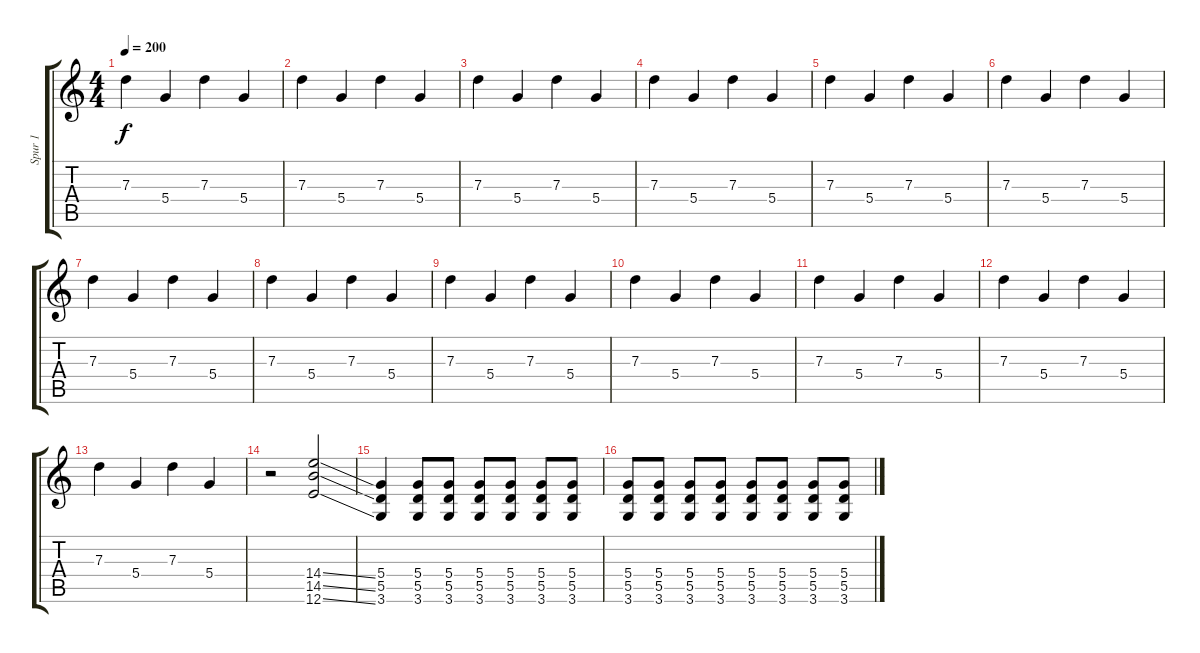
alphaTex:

\track ("Spur 1" "Spur 1") {instrument distortionguitar}
\staff {score tabs}
\tuning (E4 B3 G3 D3 A2 E2) {hide}
\ts (4 4)
\tempo 200
\clef g2
\ks c
7.3.4{dy f} 5.4.4 7.3.4 5.4.4 |
7.3.4 5.4.4 7.3.4 5.4.4 |
7.3.4 5.4.4 7.3.4 5.4.4 |
7.3.4 5.4.4 7.3.4 5.4.4 |
7.3.4 5.4.4 7.3.4 5.4.4 |
7.3.4 5.4.4 7.3.4 5.4.4 |
7.3.4 5.4.4 7.3.4 5.4.4 |
7.3.4 5.4.4 7.3.4 5.4.4 |
7.3.4 5.4.4 7.3.4 5.4.4 |
7.3.4 5.4.4 7.3.4 5.4.4 |
7.3.4 5.4.4 7.3.4 5.4.4 |
7.3.4 5.4.4 7.3.4 5.4.4 |
7.3.4 5.4.4 7.3.4 5.4.4 |
r.2 (14.4{ss} 14.5{ss} 12.6{ss}).2{instrument distortionguitar} |
(5.4 5.5 3.6).4 (5.4 5.5 3.6).8 (5.4 5.5 3.6).8 (5.4 5.5 3.6).8 (5.4 5.5 3.6).8 (5.4 5.5 3.6).8 (5.4 5.5 3.6).8 |
(5.4 5.5 3.6).8 (5.4 5.5 3.6).8 (5.4 5.5 3.6).8 (5.4 5.5 3.6).8 (5.4 5.5 3.6).8 (5.4 5.5 3.6).8 (5.4 5.5 3.6).8 (5.4 5.5 3.6).8
